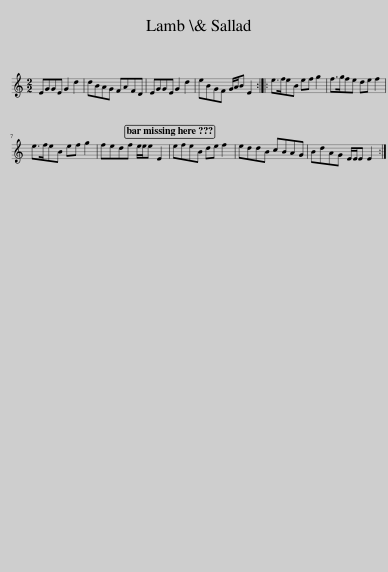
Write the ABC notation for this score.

X:1
L:1/8
M:2/2
I:linebreak $
K:C
V:1 treble
V:1
 EGGE G2 d2 | dBAG FAFD | EGGE G2 d2 | eBGF G/A/B E2 :: e>feB ef g2 | %5
 f>gfe de f2 |$ e>feB ef g2 | fedf e/e/e E2 | efeB de f2 | eddB cBAG | %10
 BdAG E/E/E E2 :| %11
